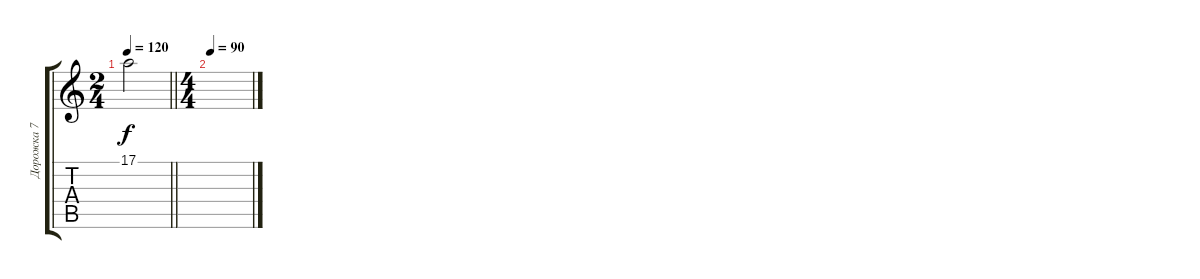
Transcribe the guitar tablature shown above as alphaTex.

\track ("Дорожка 7" "Дорожка 7") {instrument synthstrings1}
\staff {score tabs}
\tuning (E4 B3 G3 D3 A2 E2) {hide}
\ts (2 4)
\tempo 120
\clef g2
\barLineRight lightlight
\ks c
17.1{t}.2{dy f} |
\ts (4 4)
\tempo 90
